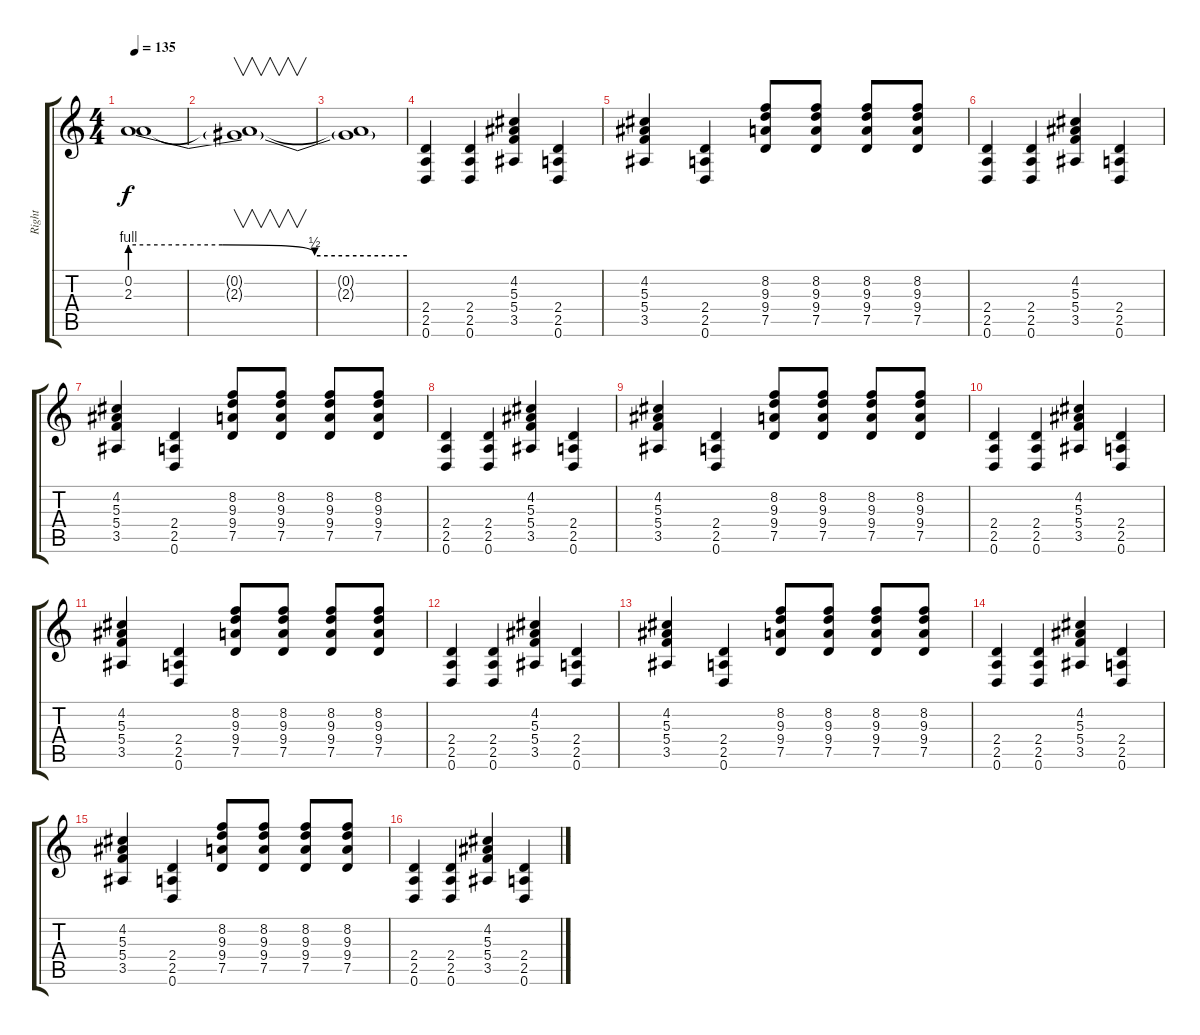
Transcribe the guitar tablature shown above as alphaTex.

\track ("Right" "Right") {instrument overdrivenguitar}
\staff {score tabs}
\tuning (D4 A3 F3 C3 G2 D2) {hide}
\ts (4 4)
\tempo 135
\clef g2
\ks c
(0.2 2.3{be (custom 0 4 20 4 40 2 60 2)}).1{dy f instrument overdrivenguitar} |
(0.2{t} 2.3{t}).1{v} |
(0.2{t} 2.3{t}).1 |
(2.4 2.5 0.6).4 (2.4 2.5 0.6).4 (4.2 5.3 5.4 3.5).4 (2.4 2.5 0.6).4 |
(4.2 5.3 5.4 3.5).4 (2.4 2.5 0.6).4 (8.2 9.3 9.4 7.5).8 (8.2 9.3 9.4 7.5).8 (8.2 9.3 9.4 7.5).8 (8.2 9.3 9.4 7.5).8 |
(2.4 2.5 0.6).4 (2.4 2.5 0.6).4 (4.2 5.3 5.4 3.5).4 (2.4 2.5 0.6).4 |
(4.2 5.3 5.4 3.5).4 (2.4 2.5 0.6).4 (8.2 9.3 9.4 7.5).8 (8.2 9.3 9.4 7.5).8 (8.2 9.3 9.4 7.5).8 (8.2 9.3 9.4 7.5).8 |
(2.4 2.5 0.6).4 (2.4 2.5 0.6).4 (4.2 5.3 5.4 3.5).4 (2.4 2.5 0.6).4 |
(4.2 5.3 5.4 3.5).4 (2.4 2.5 0.6).4 (8.2 9.3 9.4 7.5).8 (8.2 9.3 9.4 7.5).8 (8.2 9.3 9.4 7.5).8 (8.2 9.3 9.4 7.5).8 |
(2.4 2.5 0.6).4 (2.4 2.5 0.6).4 (4.2 5.3 5.4 3.5).4 (2.4 2.5 0.6).4 |
(4.2 5.3 5.4 3.5).4 (2.4 2.5 0.6).4 (8.2 9.3 9.4 7.5).8 (8.2 9.3 9.4 7.5).8 (8.2 9.3 9.4 7.5).8 (8.2 9.3 9.4 7.5).8 |
(2.4 2.5 0.6).4 (2.4 2.5 0.6).4 (4.2 5.3 5.4 3.5).4 (2.4 2.5 0.6).4 |
(4.2 5.3 5.4 3.5).4 (2.4 2.5 0.6).4 (8.2 9.3 9.4 7.5).8 (8.2 9.3 9.4 7.5).8 (8.2 9.3 9.4 7.5).8 (8.2 9.3 9.4 7.5).8 |
(2.4 2.5 0.6).4 (2.4 2.5 0.6).4 (4.2 5.3 5.4 3.5).4 (2.4 2.5 0.6).4 |
(4.2 5.3 5.4 3.5).4 (2.4 2.5 0.6).4 (8.2 9.3 9.4 7.5).8 (8.2 9.3 9.4 7.5).8 (8.2 9.3 9.4 7.5).8 (8.2 9.3 9.4 7.5).8 |
(2.4 2.5 0.6).4 (2.4 2.5 0.6).4 (4.2 5.3 5.4 3.5).4 (2.4 2.5 0.6).4
